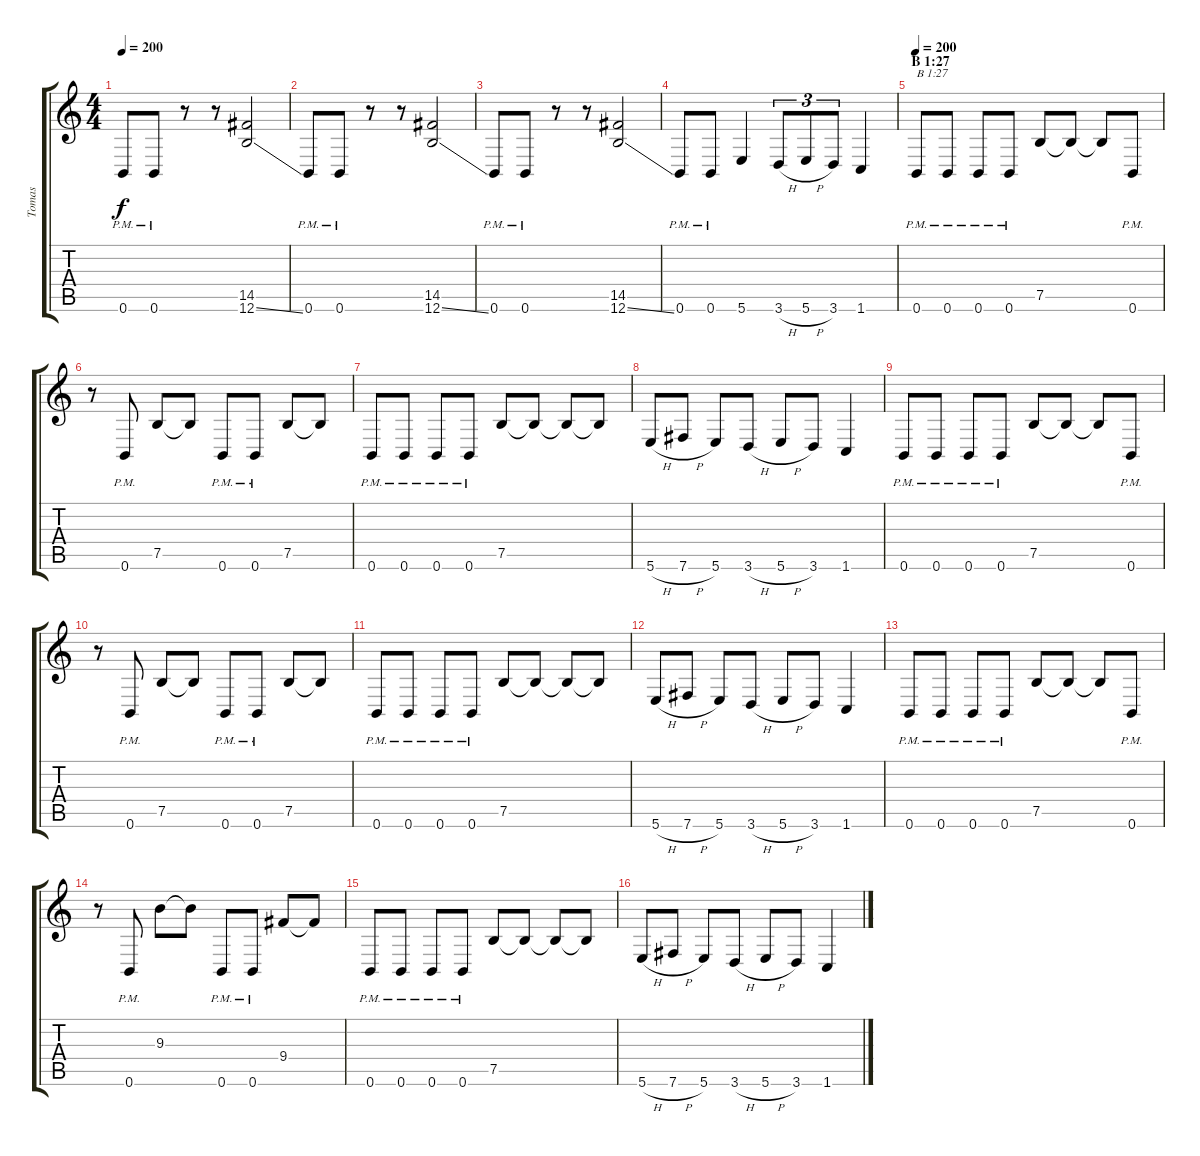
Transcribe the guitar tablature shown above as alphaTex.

\track ("Tomas" "Tomas") {instrument distortionguitar}
\staff {score tabs}
\tuning (B3 Gb3 D3 A2 E2 B1) {hide}
\ts (4 4)
\tempo 200
\clef g2
\ks c
0.6{pm}.8{dy f} 0.6{pm}.8 r.8 r.8 (14.5 12.6{ss}).2 |
0.6{pm}.8 0.6{pm}.8 r.8 r.8 (14.5 12.6{ss}).2 |
0.6{pm}.8 0.6{pm}.8 r.8 r.8 (14.5 12.6{ss}).2 |
0.6{pm}.8 0.6{pm}.8 5.6.4 3.6{h}.8{tu (3 2)} 5.6{h}.8{tu (3 2)} 3.6.8{tu (3 2)} 1.6.4 |
\section ("" "B 1:27")
\tempo 200
0.6{pm}.8{txt "B 1:27"} 0.6{pm}.8 0.6{pm}.8 0.6{pm}.8 7.5.8 7.5{t}.8 7.5{t}.8 0.6{pm}.8 |
r.8 0.6{pm}.8 7.5.8 7.5{t}.8 0.6{pm}.8 0.6{pm}.8 7.5.8 7.5{t}.8 |
0.6{pm}.8 0.6{pm}.8 0.6{pm}.8 0.6{pm}.8 7.5.8 7.5{t}.8 7.5{t}.8 7.5{t}.8 |
5.6{h}.8 7.6{h}.8 5.6.8 3.6{h}.8 5.6{h}.8 3.6.8 1.6.4 |
0.6{pm}.8 0.6{pm}.8 0.6{pm}.8 0.6{pm}.8 7.5.8 7.5{t}.8 7.5{t}.8 0.6{pm}.8 |
r.8 0.6{pm}.8 7.5.8 7.5{t}.8 0.6{pm}.8 0.6{pm}.8 7.5.8 7.5{t}.8 |
0.6{pm}.8 0.6{pm}.8 0.6{pm}.8 0.6{pm}.8 7.5.8 7.5{t}.8 7.5{t}.8 7.5{t}.8 |
5.6{h}.8 7.6{h}.8 5.6.8 3.6{h}.8 5.6{h}.8 3.6.8 1.6.4 |
0.6{pm}.8 0.6{pm}.8 0.6{pm}.8 0.6{pm}.8 7.5.8 7.5{t}.8 7.5{t}.8 0.6{pm}.8 |
r.8 0.6{pm}.8 9.3.8 9.3{t}.8 0.6{pm}.8 0.6{pm}.8 9.4.8 9.4{t}.8 |
0.6{pm}.8 0.6{pm}.8 0.6{pm}.8 0.6{pm}.8 7.5.8 7.5{t}.8 7.5{t}.8 7.5{t}.8 |
5.6{h}.8 7.6{h}.8 5.6.8 3.6{h}.8 5.6{h}.8 3.6.8 1.6.4
